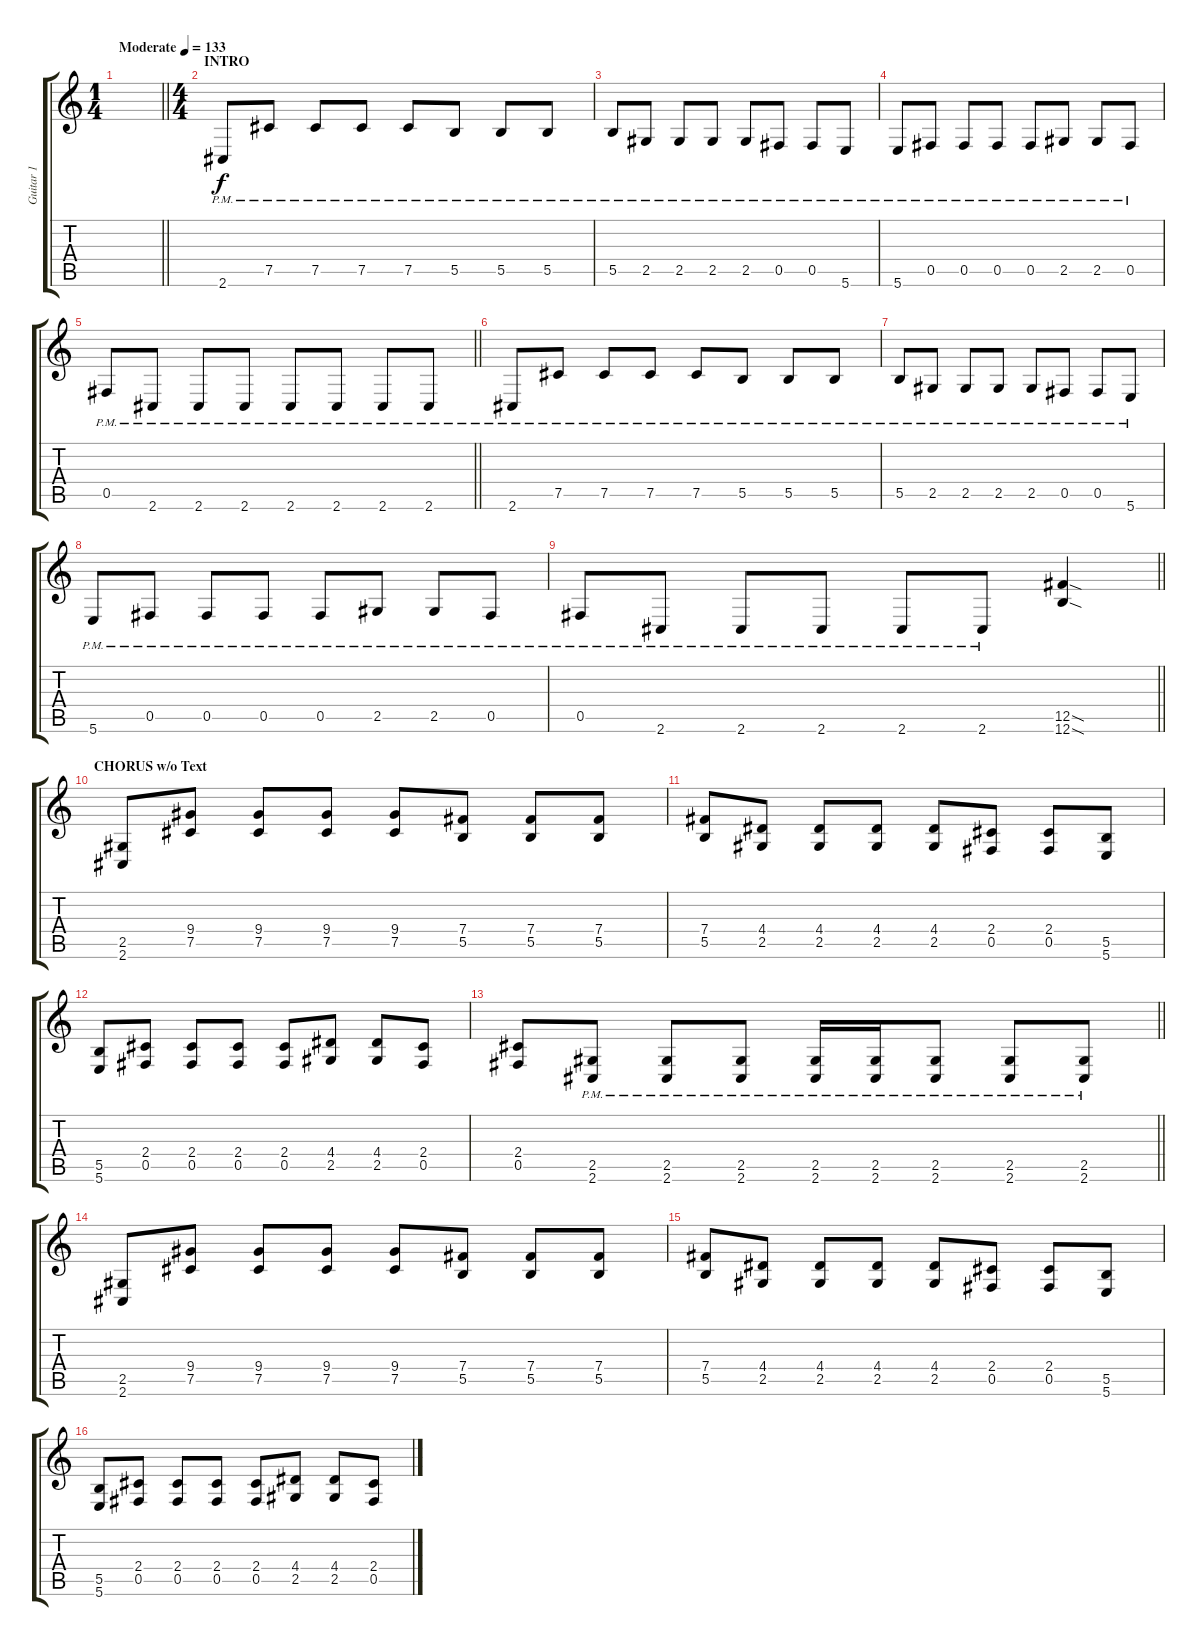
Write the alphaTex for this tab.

\track ("Guitar 1" "Guitar 1") {instrument distortionguitar}
\staff {score tabs}
\tuning (Db4 Ab3 E3 B2 Gb2 B1) {hide}
\ts (1 4)
\tempo (133 "Moderate")
\clef g2
\barLineRight lightlight
\ks c
|
\ts (4 4)
\section ("" "INTRO")
2.6{pm}.8{balance 8} 7.5{pm}.8 7.5{pm}.8 7.5{pm}.8 7.5{pm}.8 5.5{pm}.8 5.5{pm}.8 5.5{pm}.8 |
5.5{pm}.8 2.5{pm}.8 2.5{pm}.8 2.5{pm}.8 2.5{pm}.8 0.5{pm}.8 0.5{pm}.8 5.6{pm}.8 |
5.6{pm}.8 0.5{pm}.8 0.5{pm}.8 0.5{pm}.8 0.5{pm}.8 2.5{pm}.8 2.5{pm}.8 0.5{pm}.8 |
\barLineRight lightlight
0.5{pm}.8 2.6{pm}.8 2.6{pm}.8 2.6{pm}.8 2.6{pm}.8 2.6{pm}.8 2.6{pm}.8 2.6{pm}.8 |
2.6{pm}.8 7.5{pm}.8 7.5{pm}.8 7.5{pm}.8 7.5{pm}.8 5.5{pm}.8 5.5{pm}.8 5.5{pm}.8 |
5.5{pm}.8 2.5{pm}.8 2.5{pm}.8 2.5{pm}.8 2.5{pm}.8 0.5{pm}.8 0.5{pm}.8 5.6{pm}.8 |
5.6{pm}.8 0.5{pm}.8 0.5{pm}.8 0.5{pm}.8 0.5{pm}.8 2.5{pm}.8 2.5{pm}.8 0.5{pm}.8 |
\barLineRight lightlight
0.5{pm}.8 2.6{pm}.8 2.6{pm}.8 2.6{pm}.8 2.6{pm}.8 2.6{pm}.8 (12.5{sod} 12.6{sod}).4 |
\section ("" "CHORUS w/o Text")
(2.5 2.6).8{balance 2} (9.4 7.5).8 (9.4 7.5).8 (9.4 7.5).8 (9.4 7.5).8 (7.4 5.5).8 (7.4 5.5).8 (7.4 5.5).8 |
(7.4 5.5).8 (4.4 2.5).8 (4.4 2.5).8 (4.4 2.5).8 (4.4 2.5).8 (2.4 0.5).8 (2.4 0.5).8 (5.5 5.6).8 |
(5.5 5.6).8 (2.4 0.5).8 (2.4 0.5).8 (2.4 0.5).8 (2.4 0.5).8 (4.4 2.5).8 (4.4 2.5).8 (2.4 0.5).8 |
\barLineRight lightlight
(2.4 0.5).8 (2.5{pm} 2.6{pm}).8 (2.5{pm} 2.6{pm}).8 (2.5{pm} 2.6{pm}).8 (2.5{pm} 2.6{pm}).16 (2.5{pm} 2.6{pm}).16 (2.5{pm} 2.6{pm}).8 (2.5{pm} 2.6{pm}).8 (2.5{pm} 2.6{pm}).8 |
(2.5 2.6).8 (9.4 7.5).8 (9.4 7.5).8 (9.4 7.5).8 (9.4 7.5).8 (7.4 5.5).8 (7.4 5.5).8 (7.4 5.5).8 |
(7.4 5.5).8 (4.4 2.5).8 (4.4 2.5).8 (4.4 2.5).8 (4.4 2.5).8 (2.4 0.5).8 (2.4 0.5).8 (5.5 5.6).8 |
(5.5 5.6).8 (2.4 0.5).8 (2.4 0.5).8 (2.4 0.5).8 (2.4 0.5).8 (4.4 2.5).8 (4.4 2.5).8 (2.4 0.5).8
